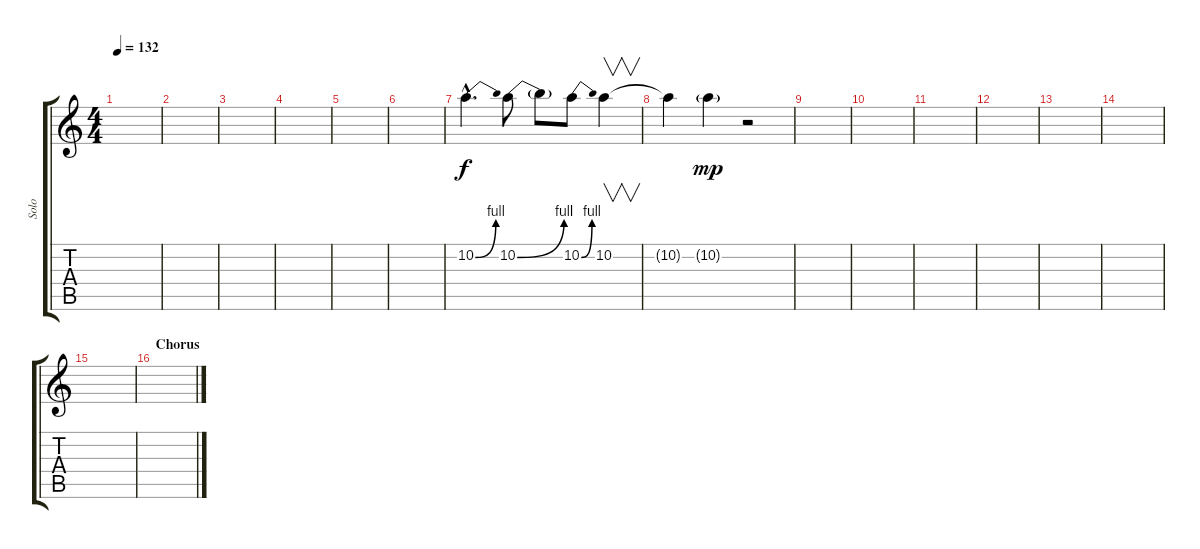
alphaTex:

\track ("Solo" "Solo") {instrument distortionguitar}
\staff {score tabs}
\tuning (E4 B3 G3 D3 A2 D2) {hide}
\ts (4 4)
\tempo 132
\clef g2
\ks c
|
|
|
|
|
|
10.2{be (bend 0 0 60 4) hac}.4{d volume 12} 10.2{be (bend 0 0 60 4)}.8 10.2{t}.8 10.2{be (bend 0 0 60 4)}.8 10.2.4{v} |
10.2{t}.4 10.2{g}.4{dy mp} r.2 |
|
|
|
|
|
|
|
\section ("" "Chorus")
